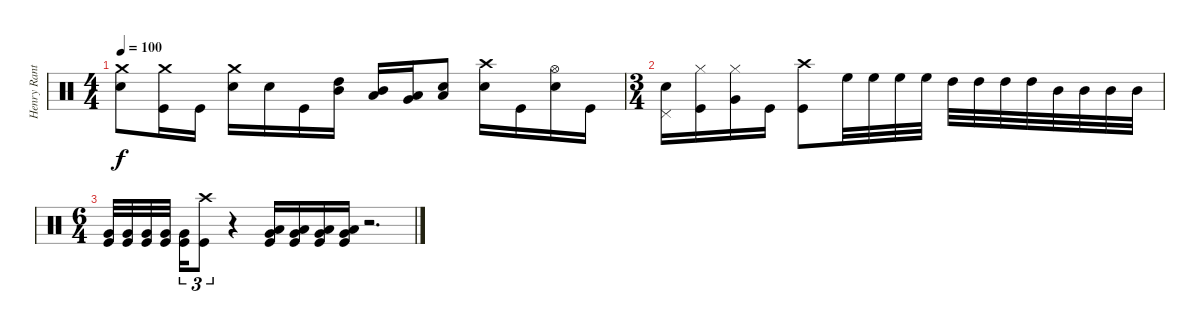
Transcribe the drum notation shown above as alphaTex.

\track ("Henry Ranta" "Henry Rant") {instrument percussion}
\staff {score}
\articulation defaults
\ts (4 4)
\tempo 100
\clef neutral
\ks c
("Crash medium (hit)" "Electric Snare (hit)").8{dy f} ("Crash medium (hit)" "Kick (hit)").16 "Kick (hit)".16 ("Crash medium (hit)" "Electric Snare (hit)").16 "Electric Snare (hit)".16 "Kick (hit)".16 ("Mid Tom (hit)" "High Tom (hit)").16 ("Mid Tom (hit)" "Low Tom (hit)").16 ("Very Low Tom (hit)" "Low Tom (hit)").16 ("Low Floor Tom (hit)" "Electric Snare (hit)").8 ("Crash high (hit)" "Electric Snare (hit)").16 "Kick (hit)".16 ("Hi-Hat (open)" "Electric Snare (hit)").16 "Kick (hit)".16 |
\ts (3 4)
("Pedal Hi-Hat (hit)" "Electric Snare (hit)").16 ("Hi-Hat (closed)" "Kick (hit)").16 ("Hi-Hat (closed)" "Very Low Tom (hit)").16 "Kick (hit)".16 ("Crash high (hit)" "Kick (hit)").8 "High Floor Tom (hit)".32 "High Floor Tom (hit)".32 "High Floor Tom (hit)".32 "High Floor Tom (hit)".32 "High Tom (hit)".32 "High Tom (hit)".32 "High Tom (hit)".32 "High Tom (hit)".32 "Mid Tom (hit)".32 "Mid Tom (hit)".32 "Mid Tom (hit)".32 "Mid Tom (hit)".32 |
\ts (6 4)
("Very Low Tom (hit)" "Kick (hit)").32 ("Very Low Tom (hit)" "Kick (hit)").32 ("Very Low Tom (hit)" "Kick (hit)").32 ("Very Low Tom (hit)" "Kick (hit)").32 ("Very Low Tom (hit)" "Kick (hit)").16{tu (3 2)} ("Crash high (hit)" "Kick (hit)").8{tu (3 2)} r.4 ("Low Floor Tom (hit)" "Very Low Tom (hit)" "Kick (hit)").16 ("Low Floor Tom (hit)" "Very Low Tom (hit)" "Kick (hit)").16 ("Low Floor Tom (hit)" "Very Low Tom (hit)" "Kick (hit)").16 ("Low Floor Tom (hit)" "Very Low Tom (hit)" "Kick (hit)").16 r.2{d}
